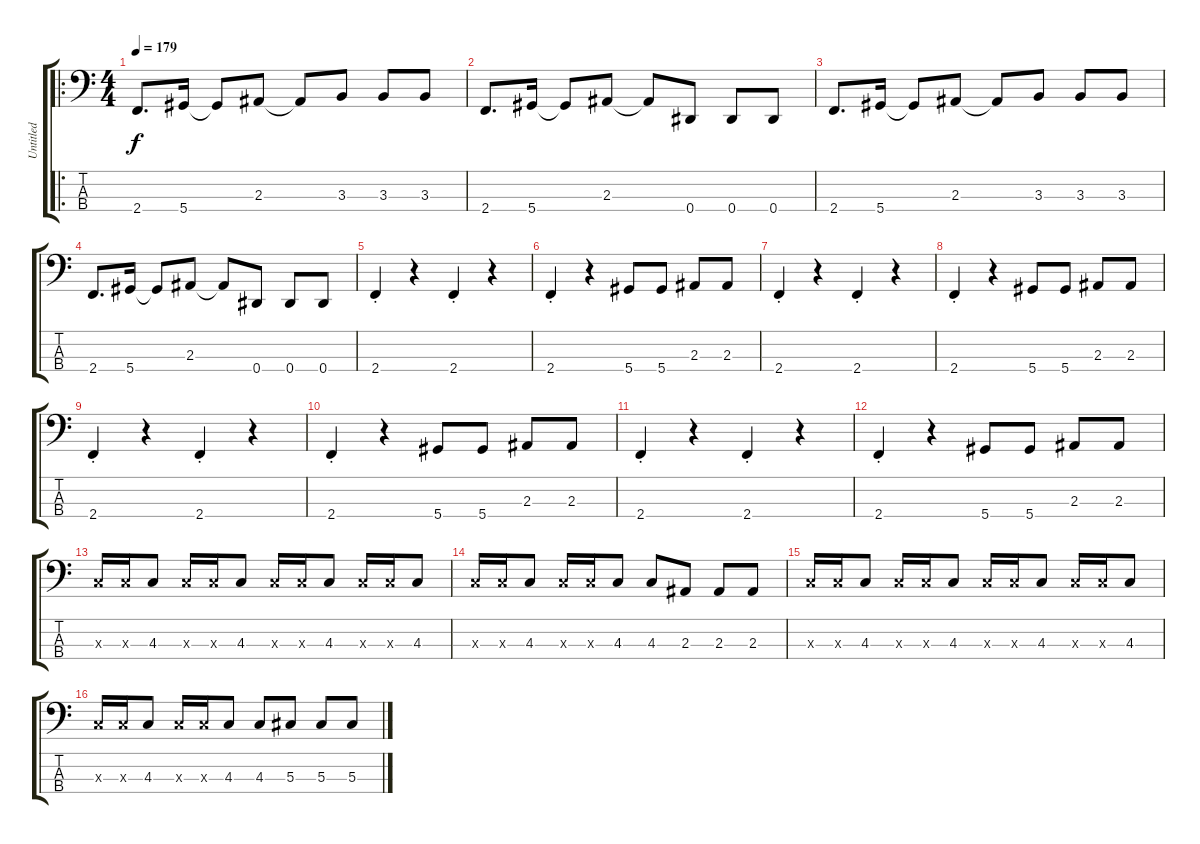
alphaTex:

\track ("Untitled" "Untitled") {instrument electricbassfinger}
\staff {score tabs}
\tuning (Gb2 Db2 Ab1 Eb1) {hide}
\ro
\ts (4 4)
\tempo 179
\clef f4
\ks c
2.4.8{d dy f instrument electricbassfinger} 5.4.16 5.4{t}.8 2.3.8 2.3{t}.8 3.3.8 3.3.8 3.3.8 |
2.4.8{d} 5.4.16 5.4{t}.8 2.3.8 2.3{t}.8 0.4.8 0.4.8 0.4.8 |
2.4.8{d} 5.4.16 5.4{t}.8 2.3.8 2.3{t}.8 3.3.8 3.3.8 3.3.8 |
2.4.8{d} 5.4.16 5.4{t}.8 2.3.8 2.3{t}.8 0.4.8 0.4.8 0.4.8 |
2.4{st}.4 r.4 2.4{st}.4 r.4 |
2.4{st}.4 r.4 5.4.8 5.4.8 2.3.8 2.3.8 |
2.4{st}.4 r.4 2.4{st}.4 r.4 |
2.4{st}.4 r.4 5.4.8 5.4.8 2.3.8 2.3.8 |
2.4{st}.4 r.4 2.4{st}.4 r.4 |
2.4{st}.4 r.4 5.4.8 5.4.8 2.3.8 2.3.8 |
2.4{st}.4 r.4 2.4{st}.4 r.4 |
2.4{st}.4 r.4 5.4.8 5.4.8 2.3.8 2.3.8 |
4.3{x}.16 4.3{x}.16 4.3.8 4.3{x}.16 4.3{x}.16 4.3.8 4.3{x}.16 4.3{x}.16 4.3.8 4.3{x}.16 4.3{x}.16 4.3.8 |
4.3{x}.16 4.3{x}.16 4.3.8 4.3{x}.16 4.3{x}.16 4.3.8 4.3.8 2.3.8 2.3.8 2.3.8 |
4.3{x}.16 4.3{x}.16 4.3.8 4.3{x}.16 4.3{x}.16 4.3.8 4.3{x}.16 4.3{x}.16 4.3.8 4.3{x}.16 4.3{x}.16 4.3.8 |
4.3{x}.16 4.3{x}.16 4.3.8 4.3{x}.16 4.3{x}.16 4.3.8 4.3.8 5.3.8 5.3.8 5.3.8
